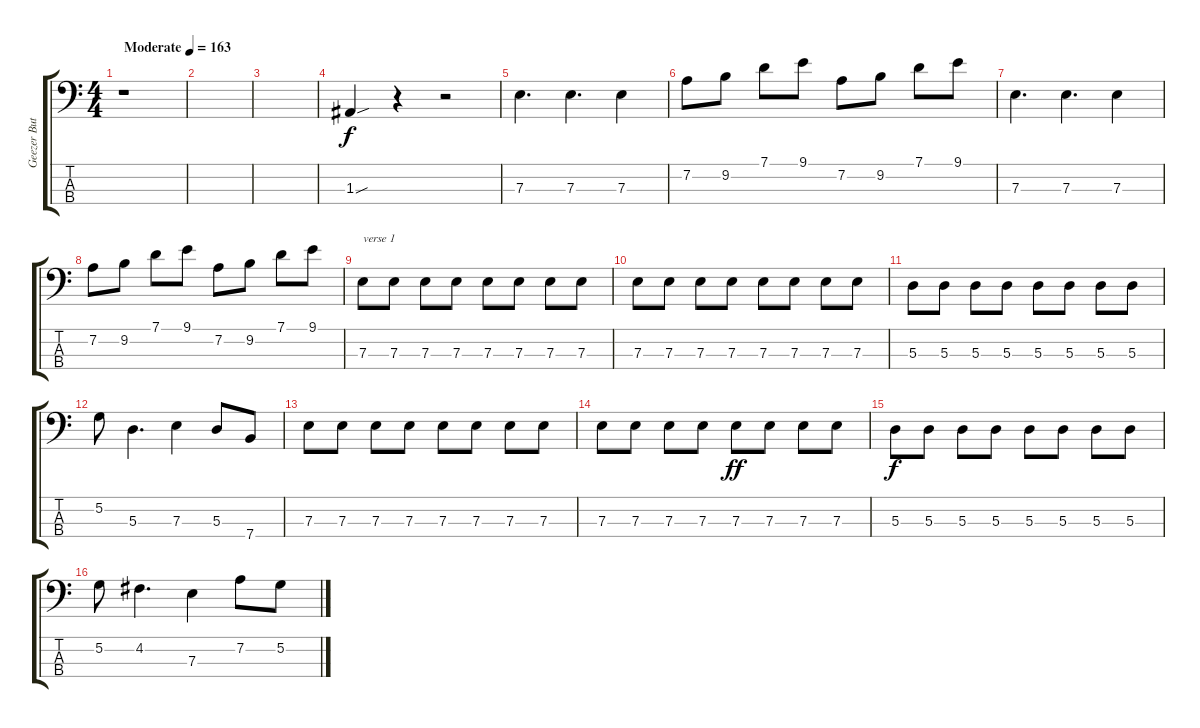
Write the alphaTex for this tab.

\track ("Geezer Butler" "Geezer But") {instrument electricbassfinger}
\staff {score tabs}
\tuning (G2 D2 A1 E1) {hide}
\ts (4 4)
\tempo (163 "Moderate")
\clef f4
\ks c
r.1{dy f instrument electricbassfinger} |
|
|
1.3{sou}.4 r.4 r.2 |
7.3.4{d} 7.3.4{d} 7.3.4 |
7.2.8 9.2.8 7.1.8 9.1.8 7.2.8 9.2.8 7.1.8 9.1.8 |
7.3.4{d} 7.3.4{d} 7.3.4 |
7.2.8 9.2.8 7.1.8 9.1.8 7.2.8 9.2.8 7.1.8 9.1.8 |
7.3.8{txt "verse 1"} 7.3.8 7.3.8 7.3.8 7.3.8 7.3.8 7.3.8 7.3.8 |
7.3.8 7.3.8 7.3.8 7.3.8 7.3.8 7.3.8 7.3.8 7.3.8 |
5.3.8 5.3.8 5.3.8 5.3.8 5.3.8 5.3.8 5.3.8 5.3.8 |
5.2.8 5.3.4{d} 7.3.4 5.3.8 7.4.8 |
7.3.8 7.3.8 7.3.8 7.3.8 7.3.8 7.3.8 7.3.8 7.3.8 |
7.3.8 7.3.8 7.3.8 7.3.8 7.3.8{dy ff} 7.3.8 7.3.8 7.3.8 |
5.3.8{dy f} 5.3.8 5.3.8 5.3.8 5.3.8 5.3.8 5.3.8 5.3.8 |
5.2.8 4.2.4{d} 7.3.4 7.2.8 5.2.8
